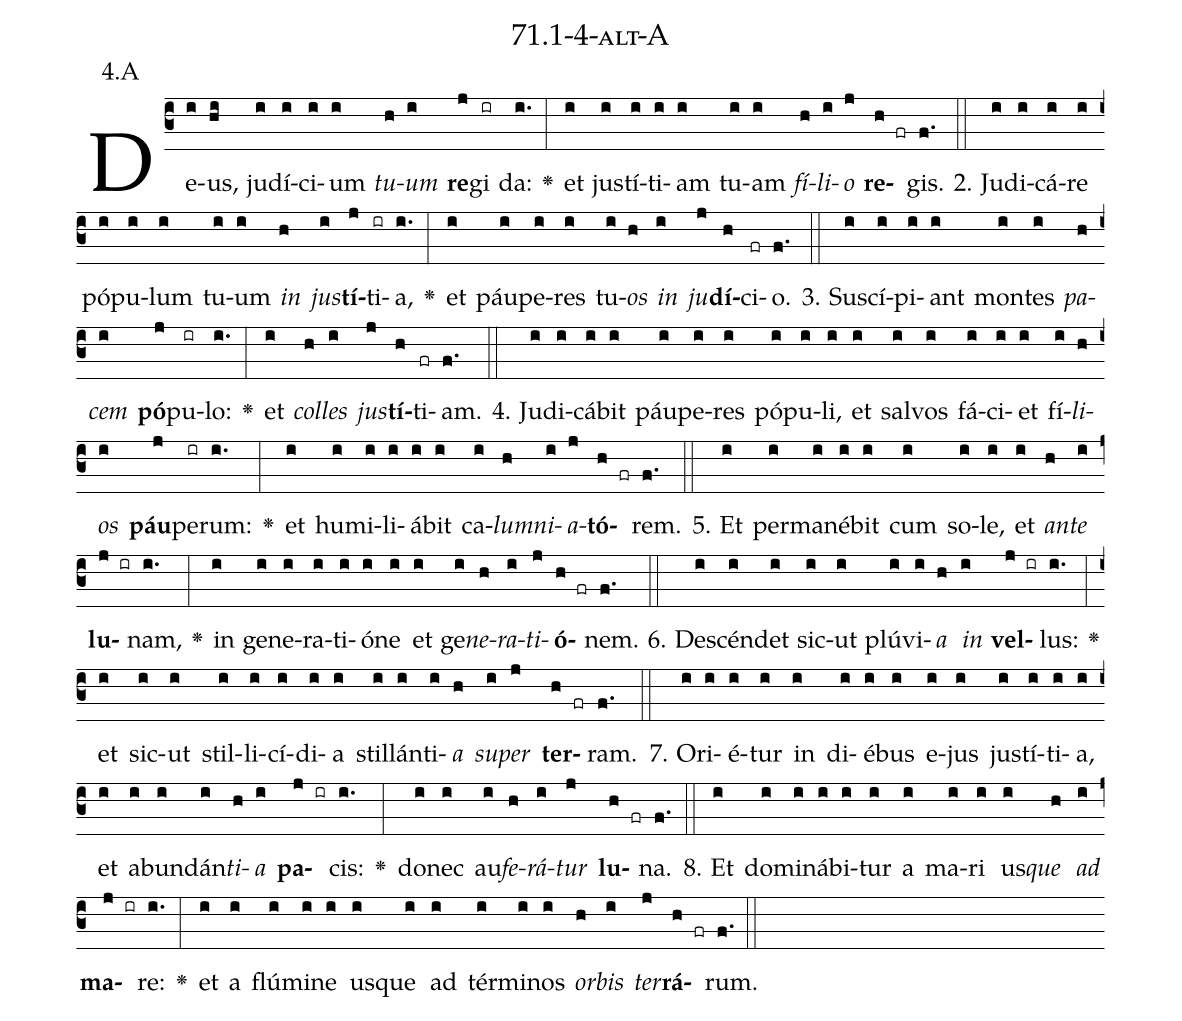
name: 71.1-4-alt-A;
annotation: 4.A;
%%
(c3)De(i)us,(hi) ju(i)dí(i)ci(i)um(i) <i>tu</i>(h)<i>um</i>(i) <b>re</b>(j)gi(ir) da:(i.) <v>\greheightstar</v>(:) et(i) jus(i)tí(i)ti(i)am(i) tu(i)am(i) <i>fí</i>(h)<i>li</i>(i)<i>o</i>(j) <b>re</b>(h fr)gis.(f.) (::)
2. Ju(i)di(i)cá(i)re(i) pó(i)pu(i)lum(i) tu(i)um(i) <i>in</i>(h) <i>jus</i>(i)<b>tí</b>(j)ti(ir)a,(i.) <v>\greheightstar</v>(:) et(i) páu(i)pe(i)res(i) tu(i)<i>os</i>(h) <i>in</i>(i) <i>ju</i>(j)<b>dí</b>(h)ci(fr)o.(f.) (::)
3. Su(i)scí(i)pi(i)ant(i) mon(i)tes(i) <i>pa</i>(h)<i>cem</i>(i) <b>pó</b>(j)pu(ir)lo:(i.) <v>\greheightstar</v>(:) et(i) <i>col</i>(h)<i>les</i>(i) <i>jus</i>(j)<b>tí</b>(h)ti(fr)am.(f.) (::)
4. Ju(i)di(i)cá(i)bit(i) páu(i)pe(i)res(i) pó(i)pu(i)li,(i) et(i) sal(i)vos(i) fá(i)ci(i)et(i) fí(i)<i>li</i>(h)<i>os</i>(i) <b>páu</b>(j)pe(ir)rum:(i.) <v>\greheightstar</v>(:) et(i) hu(i)mi(i)li(i)á(i)bit(i) ca(i)<i>lum</i>(h)<i>ni</i>(i)<i>a</i>(j)<b>tó</b>(h fr)rem.(f.) (::)
5. Et(i) per(i)ma(i)né(i)bit(i) cum(i) so(i)le,(i) et(i) <i>an</i>(h)<i>te</i>(i) <b>lu</b>(j ir)nam,(i.) <v>\greheightstar</v>(:) in(i) ge(i)ne(i)ra(i)ti(i)ó(i)ne(i) et(i) ge(i)<i>ne</i>(h)<i>ra</i>(i)<i>ti</i>(j)<b>ó</b>(h fr)nem.(f.) (::)
6. De(i)scén(i)det(i) sic(i)ut(i) plú(i)vi(i)<i>a</i>(h) <i>in</i>(i) <b>vel</b>(j ir)lus:(i.) <v>\greheightstar</v>(:) et(i) sic(i)ut(i) stil(i)li(i)cí(i)di(i)a(i) stil(i)lán(i)ti(i)<i>a</i>(h) <i>su</i>(i)<i>per</i>(j) <b>ter</b>(h fr)ram.(f.) (::)
7. O(i)ri(i)é(i)tur(i) in(i) di(i)é(i)bus(i) e(i)jus(i) jus(i)tí(i)ti(i)a,(i) et(i) ab(i)un(i)dán(i)<i>ti</i>(h)<i>a</i>(i) <b>pa</b>(j ir)cis:(i.) <v>\greheightstar</v>(:) do(i)nec(i) au(i)<i>fe</i>(h)<i>rá</i>(i)<i>tur</i>(j) <b>lu</b>(h fr)na.(f.) (::)
8. Et(i) do(i)mi(i)ná(i)bi(i)tur(i) a(i) ma(i)ri(i) us(i)<i>que</i>(h) <i>ad</i>(i) <b>ma</b>(j ir)re:(i.) <v>\greheightstar</v>(:) et(i) a(i) flú(i)mi(i)ne(i) us(i)que(i) ad(i) tér(i)mi(i)nos(i) <i>or</i>(h)<i>bis</i>(i) <i>ter</i>(j)<b>rá</b>(h fr)rum.(f.) (::)
